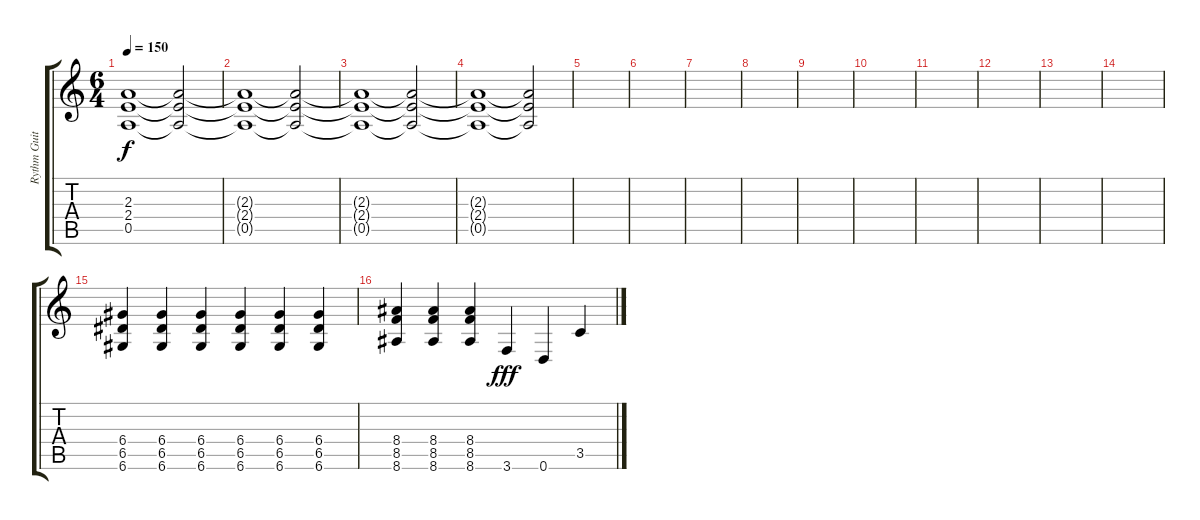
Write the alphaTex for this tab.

\track ("Rythm Guitar Right" "Rythm Guit") {instrument distortionguitar}
\staff {score tabs}
\tuning (E4 B3 G3 D3 A2 D2) {hide}
\ts (6 4)
\tempo 150
\clef g2
\ks c
(2.3 2.4 0.5).1{dy f} (2.3{t} 2.4{t} 0.5{t}).2 |
(2.3{t} 2.4{t} 0.5{t}).1 (2.3{t} 2.4{t} 0.5{t}).2 |
(2.3{t} 2.4{t} 0.5{t}).1 (2.3{t} 2.4{t} 0.5{t}).2 |
(2.3{t} 2.4{t} 0.5{t}).1 (2.3{t} 2.4{t} 0.5{t}).2 |
|
|
|
|
|
|
|
|
|
|
(6.4 6.5 6.6).4 (6.4 6.5 6.6).4 (6.4 6.5 6.6).4 (6.4 6.5 6.6).4 (6.4 6.5 6.6).4 (6.4 6.5 6.6).4 |
(8.4 8.5 8.6).4 (8.4 8.5 8.6).4 (8.4 8.5 8.6).4 3.6.4{dy fff} 0.6.4 3.5.4
